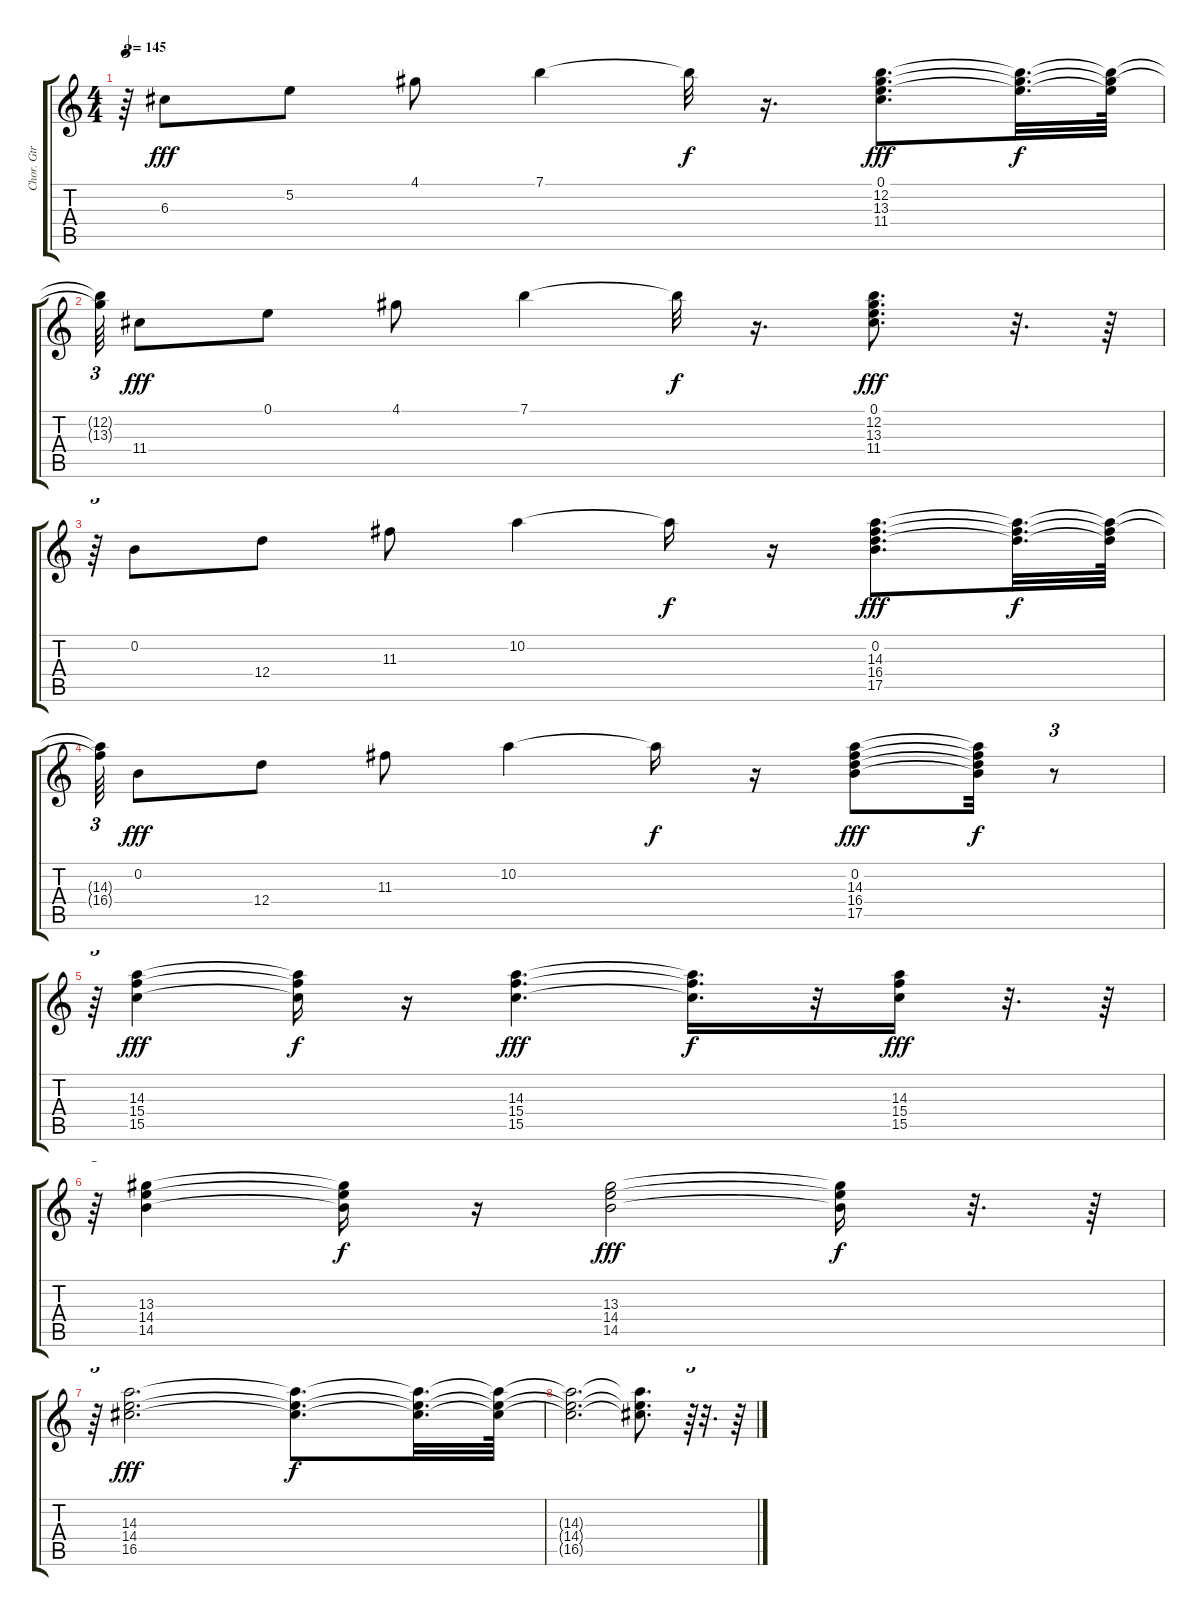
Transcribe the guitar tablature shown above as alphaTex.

\track ("Chor. Gtr" "Chor. Gtr") {instrument electricguitarjazz}
\staff {score tabs}
\tuning (E4 B3 G3 D3 A2 E2) {hide}
\ts (4 4)
\tempo 145
\clef g2
\ks c
r.64{tu (3 2) dy fff} 6.3.8 5.2.8 4.1.8 7.1.4 7.1{t}.32{dy f} r.16{d} (0.1 12.2 13.3 11.4).8{d dy fff} (0.1{t} 12.2{t} 13.3{t}).32{d dy f} (0.1{t} 12.2{t} 13.3{t}).64 |
(12.2{t} 13.3{t}).64{tu (3 2)} 11.4.8{dy fff} 0.1.8 4.1.8 7.1.4 7.1{t}.32{dy f} r.16{d} (0.1 12.2 13.3 11.4).8{d dy fff} r.32{d} r.64 |
r.64{tu (3 2)} 0.2.8 12.4.8 11.3.8 10.2.4 10.2{t}.16{dy f} r.16 (0.2 14.3 16.4 17.5).8{d dy fff} (14.3{t} 16.4{t} 17.5{t}).32{d dy f} (14.3{t} 16.4{t} 17.5{t}).64 |
(14.3{t} 16.4{t}).64{tu (3 2)} 0.2.8{dy fff} 12.4.8 11.3.8 10.2.4 10.2{t}.16{dy f} r.16 (0.2 14.3 16.4 17.5).8{dy fff} (0.2{t} 14.3{t} 16.4{t} 17.5{t}).32{dy f} r.8{tu (3 2)} |
r.64{tu (3 2)} (14.3 15.4 15.5).4{dy fff} (14.3{t} 15.4{t} 15.5{t}).16{dy f} r.16 (14.3 15.4 15.5).4{d dy fff} (14.3{t} 15.4{t} 15.5{t}).16{d dy f} r.32 (14.3 15.4 15.5).16{dy fff} r.32{d} r.64 |
r.64{tu (3 2)} (13.3 14.4 14.5).4 (13.3{t} 14.4{t} 14.5{t}).16{dy f} r.16 (13.3 14.4 14.5).2{dy fff} (13.3{t} 14.4{t} 14.5{t}).16{dy f} r.32{d} r.64 |
r.64{tu (3 2)} (14.3 14.4 16.5).2{d dy fff} (14.3{t} 14.4{t} 16.5{t}).8{d dy f} (14.3{t} 14.4{t} 16.5{t}).32{d} (14.3{t} 14.4{t} 16.5{t}).64 |
(14.3{t} 14.4{t} 16.5{t}).2{d} (14.3{t} 14.4{t} 16.5{t}).8{d} r.64{tu (3 2)} r.32{d} r.64
